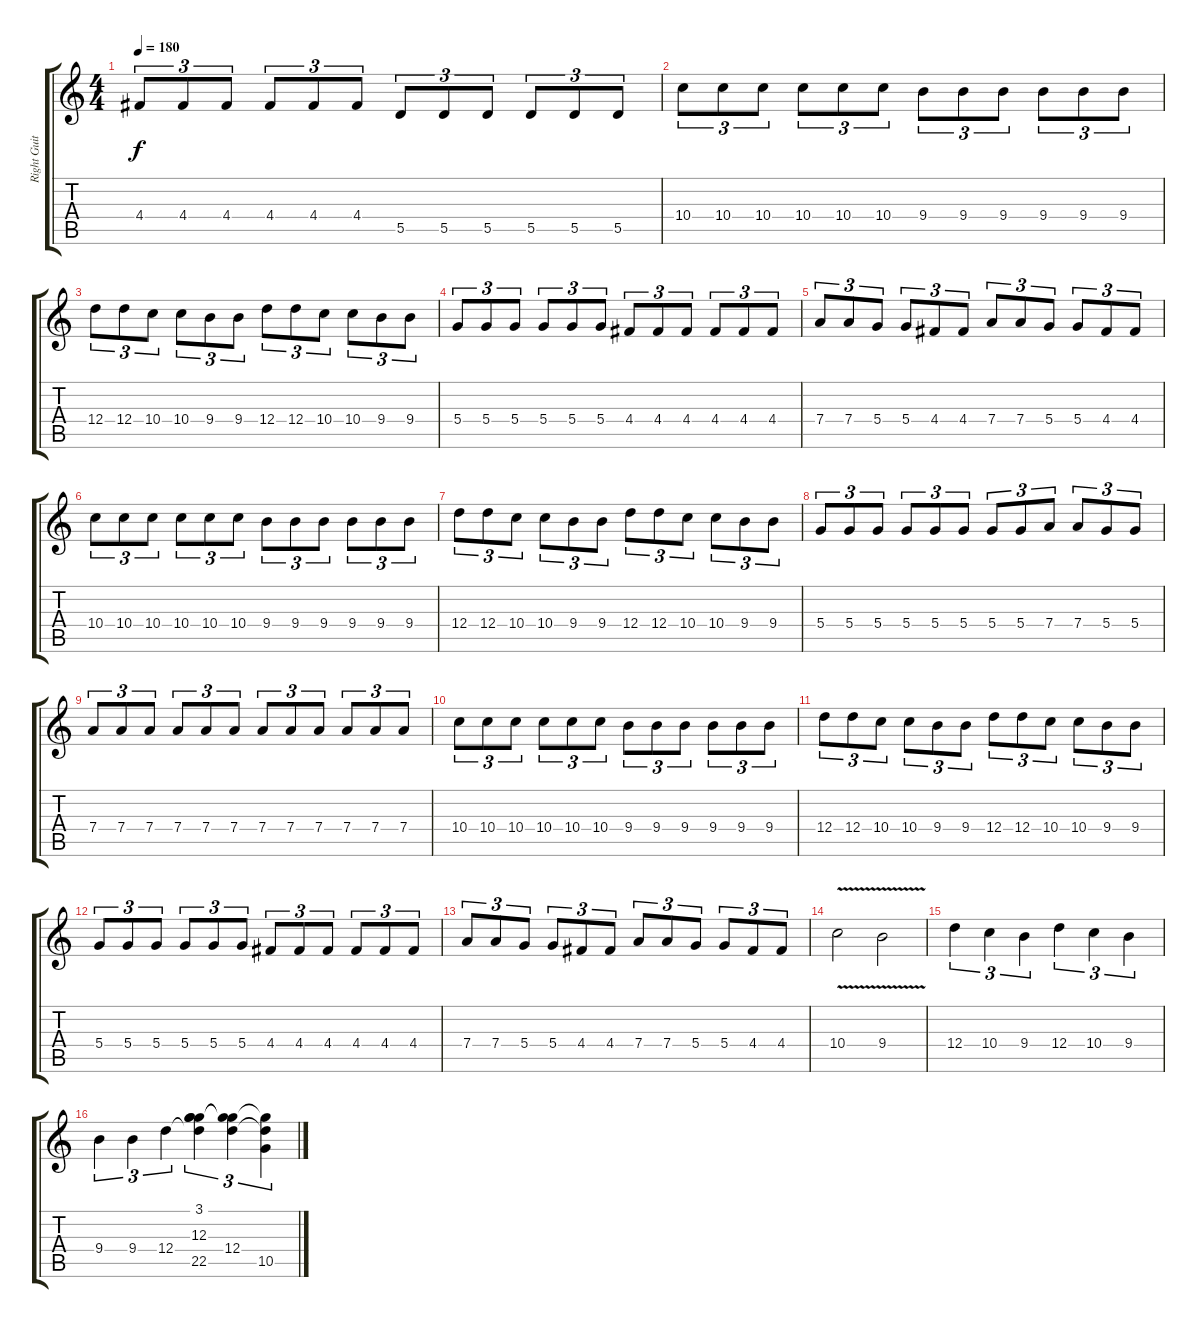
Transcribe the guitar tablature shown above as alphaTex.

\track ("Right Guitar" "Right Guit") {instrument overdrivenguitar}
\staff {score tabs}
\tuning (E4 B3 G3 D3 A2 E2) {hide}
\ts (4 4)
\tempo 180
\clef g2
\ks c
4.4.8{tu (3 2) dy f} 4.4.8{tu (3 2)} 4.4.8{tu (3 2)} 4.4.8{tu (3 2)} 4.4.8{tu (3 2)} 4.4.8{tu (3 2)} 5.5.8{tu (3 2)} 5.5.8{tu (3 2)} 5.5.8{tu (3 2)} 5.5.8{tu (3 2)} 5.5.8{tu (3 2)} 5.5.8{tu (3 2)} |
10.4.8{tu (3 2)} 10.4.8{tu (3 2)} 10.4.8{tu (3 2)} 10.4.8{tu (3 2)} 10.4.8{tu (3 2)} 10.4.8{tu (3 2)} 9.4.8{tu (3 2)} 9.4.8{tu (3 2)} 9.4.8{tu (3 2)} 9.4.8{tu (3 2)} 9.4.8{tu (3 2)} 9.4.8{tu (3 2)} |
12.4.8{tu (3 2)} 12.4.8{tu (3 2)} 10.4.8{tu (3 2)} 10.4.8{tu (3 2)} 9.4.8{tu (3 2)} 9.4.8{tu (3 2)} 12.4.8{tu (3 2)} 12.4.8{tu (3 2)} 10.4.8{tu (3 2)} 10.4.8{tu (3 2)} 9.4.8{tu (3 2)} 9.4.8{tu (3 2)} |
5.4.8{tu (3 2)} 5.4.8{tu (3 2)} 5.4.8{tu (3 2)} 5.4.8{tu (3 2)} 5.4.8{tu (3 2)} 5.4.8{tu (3 2)} 4.4.8{tu (3 2)} 4.4.8{tu (3 2)} 4.4.8{tu (3 2)} 4.4.8{tu (3 2)} 4.4.8{tu (3 2)} 4.4.8{tu (3 2)} |
7.4.8{tu (3 2)} 7.4.8{tu (3 2)} 5.4.8{tu (3 2)} 5.4.8{tu (3 2)} 4.4.8{tu (3 2)} 4.4.8{tu (3 2)} 7.4.8{tu (3 2)} 7.4.8{tu (3 2)} 5.4.8{tu (3 2)} 5.4.8{tu (3 2)} 4.4.8{tu (3 2)} 4.4.8{tu (3 2)} |
10.4.8{tu (3 2)} 10.4.8{tu (3 2)} 10.4.8{tu (3 2)} 10.4.8{tu (3 2)} 10.4.8{tu (3 2)} 10.4.8{tu (3 2)} 9.4.8{tu (3 2)} 9.4.8{tu (3 2)} 9.4.8{tu (3 2)} 9.4.8{tu (3 2)} 9.4.8{tu (3 2)} 9.4.8{tu (3 2)} |
12.4.8{tu (3 2)} 12.4.8{tu (3 2)} 10.4.8{tu (3 2)} 10.4.8{tu (3 2)} 9.4.8{tu (3 2)} 9.4.8{tu (3 2)} 12.4.8{tu (3 2)} 12.4.8{tu (3 2)} 10.4.8{tu (3 2)} 10.4.8{tu (3 2)} 9.4.8{tu (3 2)} 9.4.8{tu (3 2)} |
5.4.8{tu (3 2)} 5.4.8{tu (3 2)} 5.4.8{tu (3 2)} 5.4.8{tu (3 2)} 5.4.8{tu (3 2)} 5.4.8{tu (3 2)} 5.4.8{tu (3 2)} 5.4.8{tu (3 2)} 7.4.8{tu (3 2)} 7.4.8{tu (3 2)} 5.4.8{tu (3 2)} 5.4.8{tu (3 2)} |
7.4.8{tu (3 2)} 7.4.8{tu (3 2)} 7.4.8{tu (3 2)} 7.4.8{tu (3 2)} 7.4.8{tu (3 2)} 7.4.8{tu (3 2)} 7.4.8{tu (3 2)} 7.4.8{tu (3 2)} 7.4.8{tu (3 2)} 7.4.8{tu (3 2)} 7.4.8{tu (3 2)} 7.4.8{tu (3 2)} |
10.4.8{tu (3 2)} 10.4.8{tu (3 2)} 10.4.8{tu (3 2)} 10.4.8{tu (3 2)} 10.4.8{tu (3 2)} 10.4.8{tu (3 2)} 9.4.8{tu (3 2)} 9.4.8{tu (3 2)} 9.4.8{tu (3 2)} 9.4.8{tu (3 2)} 9.4.8{tu (3 2)} 9.4.8{tu (3 2)} |
12.4.8{tu (3 2)} 12.4.8{tu (3 2)} 10.4.8{tu (3 2)} 10.4.8{tu (3 2)} 9.4.8{tu (3 2)} 9.4.8{tu (3 2)} 12.4.8{tu (3 2)} 12.4.8{tu (3 2)} 10.4.8{tu (3 2)} 10.4.8{tu (3 2)} 9.4.8{tu (3 2)} 9.4.8{tu (3 2)} |
5.4.8{tu (3 2)} 5.4.8{tu (3 2)} 5.4.8{tu (3 2)} 5.4.8{tu (3 2)} 5.4.8{tu (3 2)} 5.4.8{tu (3 2)} 4.4.8{tu (3 2)} 4.4.8{tu (3 2)} 4.4.8{tu (3 2)} 4.4.8{tu (3 2)} 4.4.8{tu (3 2)} 4.4.8{tu (3 2)} |
7.4.8{tu (3 2)} 7.4.8{tu (3 2)} 5.4.8{tu (3 2)} 5.4.8{tu (3 2)} 4.4.8{tu (3 2)} 4.4.8{tu (3 2)} 7.4.8{tu (3 2)} 7.4.8{tu (3 2)} 5.4.8{tu (3 2)} 5.4.8{tu (3 2)} 4.4.8{tu (3 2)} 4.4.8{tu (3 2)} |
10.4{v}.2 9.4{v}.2 |
12.4.4{tu (3 2)} 10.4.4{tu (3 2)} 9.4.4{tu (3 2)} 12.4.4{tu (3 2)} 10.4.4{tu (3 2)} 9.4.4{tu (3 2)} |
9.4.4{tu (3 2)} 9.4.4{tu (3 2)} 12.4.4{tu (3 2)} (3.1 12.3 12.4{t} 22.5).4{tu (3 2)} (12.3{t} 12.4 22.5{t}).4{tu (3 2)} (12.3{t} 12.4{t} 10.5).4{tu (3 2)}
